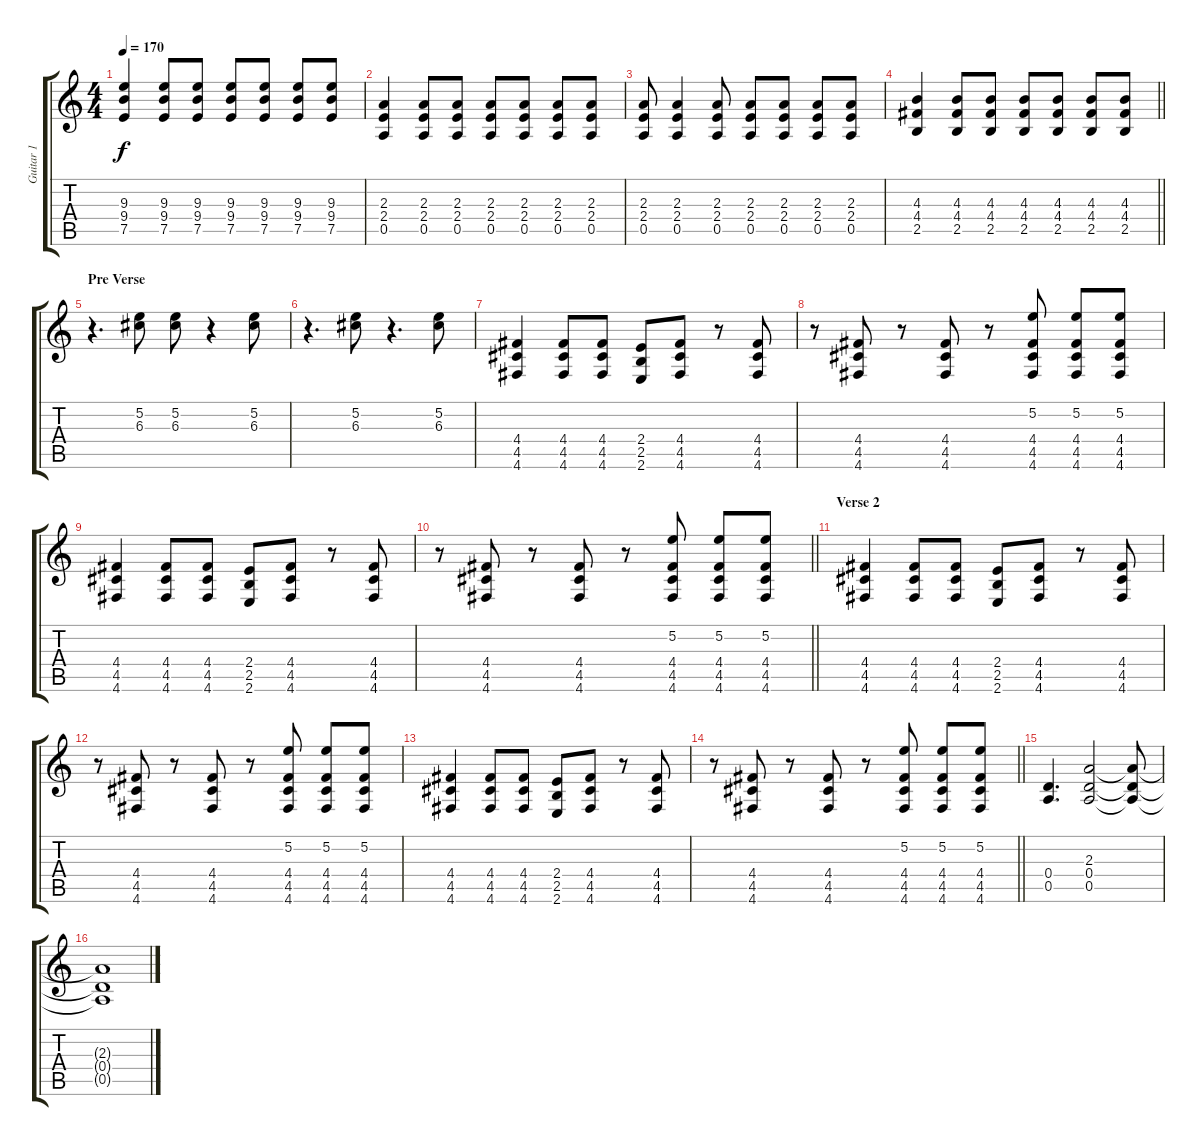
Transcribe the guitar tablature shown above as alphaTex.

\track ("Guitar 1" "Guitar 1") {instrument overdrivenguitar}
\staff {score tabs}
\tuning (E4 B3 G3 D3 A2 D2) {hide}
\ts (4 4)
\tempo 170
\clef g2
\ks c
(9.3 9.4 7.5).4{dy f} (9.3 9.4 7.5).8 (9.3 9.4 7.5).8 (9.3 9.4 7.5).8 (9.3 9.4 7.5).8 (9.3 9.4 7.5).8 (9.3 9.4 7.5).8 |
(2.3 2.4 0.5).4 (2.3 2.4 0.5).8 (2.3 2.4 0.5).8 (2.3 2.4 0.5).8 (2.3 2.4 0.5).8 (2.3 2.4 0.5).8 (2.3 2.4 0.5).8 |
(2.3 2.4 0.5).8 (2.3 2.4 0.5).4 (2.3 2.4 0.5).8 (2.3 2.4 0.5).8 (2.3 2.4 0.5).8 (2.3 2.4 0.5).8 (2.3 2.4 0.5).8 |
\barLineRight lightlight
(4.3 4.4 2.5).4 (4.3 4.4 2.5).8 (4.3 4.4 2.5).8 (4.3 4.4 2.5).8 (4.3 4.4 2.5).8 (4.3 4.4 2.5).8 (4.3 4.4 2.5).8 |
\section ("" "Pre Verse")
r.4{d} (5.2 6.3).8 (5.2 6.3).8 r.4 (5.2 6.3).8 |
r.4{d} (5.2 6.3).8 r.4{d} (5.2 6.3).8 |
(4.4 4.5 4.6).4 (4.4 4.5 4.6).8 (4.4 4.5 4.6).8 (2.4 2.5 2.6).8 (4.4 4.5 4.6).8 r.8 (4.4 4.5 4.6).8 |
r.8 (4.4 4.5 4.6).8 r.8 (4.4 4.5 4.6).8 r.8 (5.2 4.4 4.5 4.6).8 (5.2 4.4 4.5 4.6).8 (5.2 4.4 4.5 4.6).8 |
(4.4 4.5 4.6).4 (4.4 4.5 4.6).8 (4.4 4.5 4.6).8 (2.4 2.5 2.6).8 (4.4 4.5 4.6).8 r.8 (4.4 4.5 4.6).8 |
\barLineRight lightlight
r.8 (4.4 4.5 4.6).8 r.8 (4.4 4.5 4.6).8 r.8 (5.2 4.4 4.5 4.6).8 (5.2 4.4 4.5 4.6).8 (5.2 4.4 4.5 4.6).8 |
\section ("" "Verse 2")
(4.4 4.5 4.6).4 (4.4 4.5 4.6).8 (4.4 4.5 4.6).8 (2.4 2.5 2.6).8 (4.4 4.5 4.6).8 r.8 (4.4 4.5 4.6).8 |
r.8 (4.4 4.5 4.6).8 r.8 (4.4 4.5 4.6).8 r.8 (5.2 4.4 4.5 4.6).8 (5.2 4.4 4.5 4.6).8 (5.2 4.4 4.5 4.6).8 |
(4.4 4.5 4.6).4 (4.4 4.5 4.6).8 (4.4 4.5 4.6).8 (2.4 2.5 2.6).8 (4.4 4.5 4.6).8 r.8 (4.4 4.5 4.6).8 |
\barLineRight lightlight
r.8 (4.4 4.5 4.6).8 r.8 (4.4 4.5 4.6).8 r.8 (5.2 4.4 4.5 4.6).8 (5.2 4.4 4.5 4.6).8 (5.2 4.4 4.5 4.6).8 |
(0.4 0.5).4{d} (2.3 0.4 0.5).2 (2.3{t} 0.4{t} 0.5{t}).8 |
(2.3{t} 0.4{t} 0.5{t}).1
